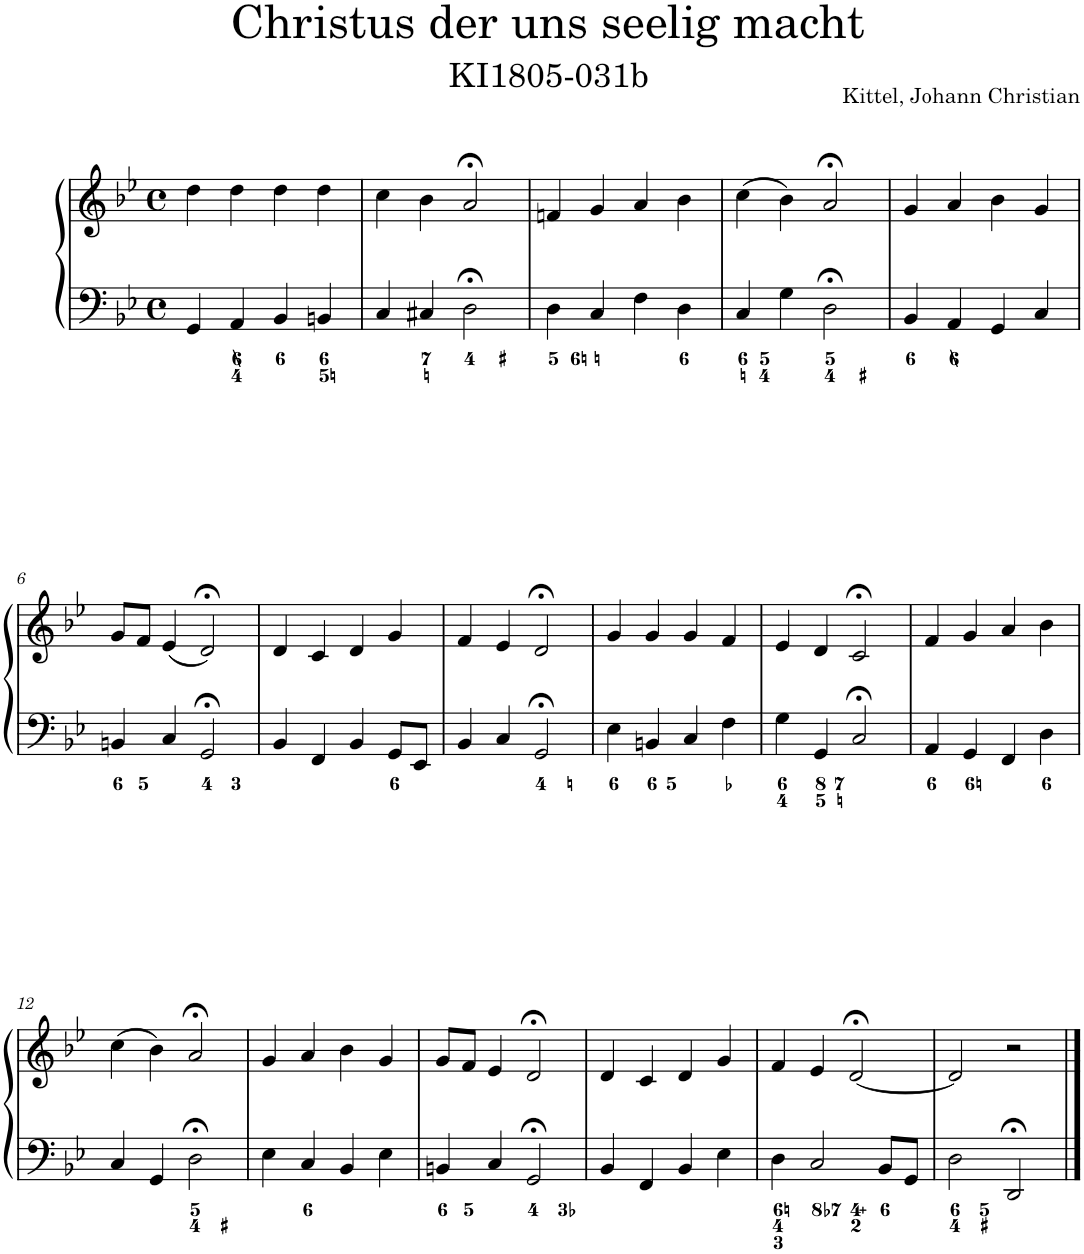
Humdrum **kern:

**kern	**kern
*part1	*part1
*staff2	*staff1
*I"Piano	*
*I'Pno.	*
*clefF4	*clefG2
*k[b-e-]	*k[b-e-]
*M4/4	*M4/4
*met(c)	*met(c)
=1	=1
4GG/	4dd\
4AA/	4dd\
4BB-/	4dd\
4BBn/	4dd\
=2	=2
4C/	4cc\
4C#X/	4b-\
2D;<\	2a;</
=3	=3
4D\	4fn/
4C/	4g/
4F\	4a/
4D\	4b-\
=4	=4
4C/	(4cc\
4G\	4b-\)
2D;<\	2a;</
=5	=5
4BB-/	4g/
4AA/	4a/
4GG/	4b-\
4C/	4g/
!!LO:LB:g=z
=6	=6
4BBn/	8g/L
.	8f/J
4C/	(4e-/
2GG;</	2d;</)
=7	=7
4BB-/	4d/
4FF/	4c/
4BB-/	4d/
8GG/L	4g/
8EE-/J	.
=8	=8
4BB-/	4f/
4C/	4e-/
2GG;</	2d;</
=9	=9
4E-\	4g/
4BBn/	4g/
4C/	4g/
4F\	4f/
=10	=10
4G\	4e-/
4GG/	4d/
2C;</	2c;</
=11	=11
4AA/	4f/
4GG/	4g/
4FF/	4a/
4D\	4b-\
!!LO:LB:g=z
=12	=12
4C/	(4cc\
4GG/	4b-\)
2D;<\	2a;</
=13	=13
4E-\	4g/
4C/	4a/
4BB-/	4b-\
4E-\	4g/
=14	=14
4BBn/	8g/L
.	8f/J
4C/	4e-/
2GG;</	2d;</
=15	=15
4BB-/	4d/
4FF/	4c/
4BB-/	4d/
4E-\	4g/
=16	=16
4D\	4f/
2C/	4e-/
.	[2d;</
8BB-/L	.
8GG/J	.
=17	=17
2D\	2d/]
2DD;</	2r
==	==
*-	*-
